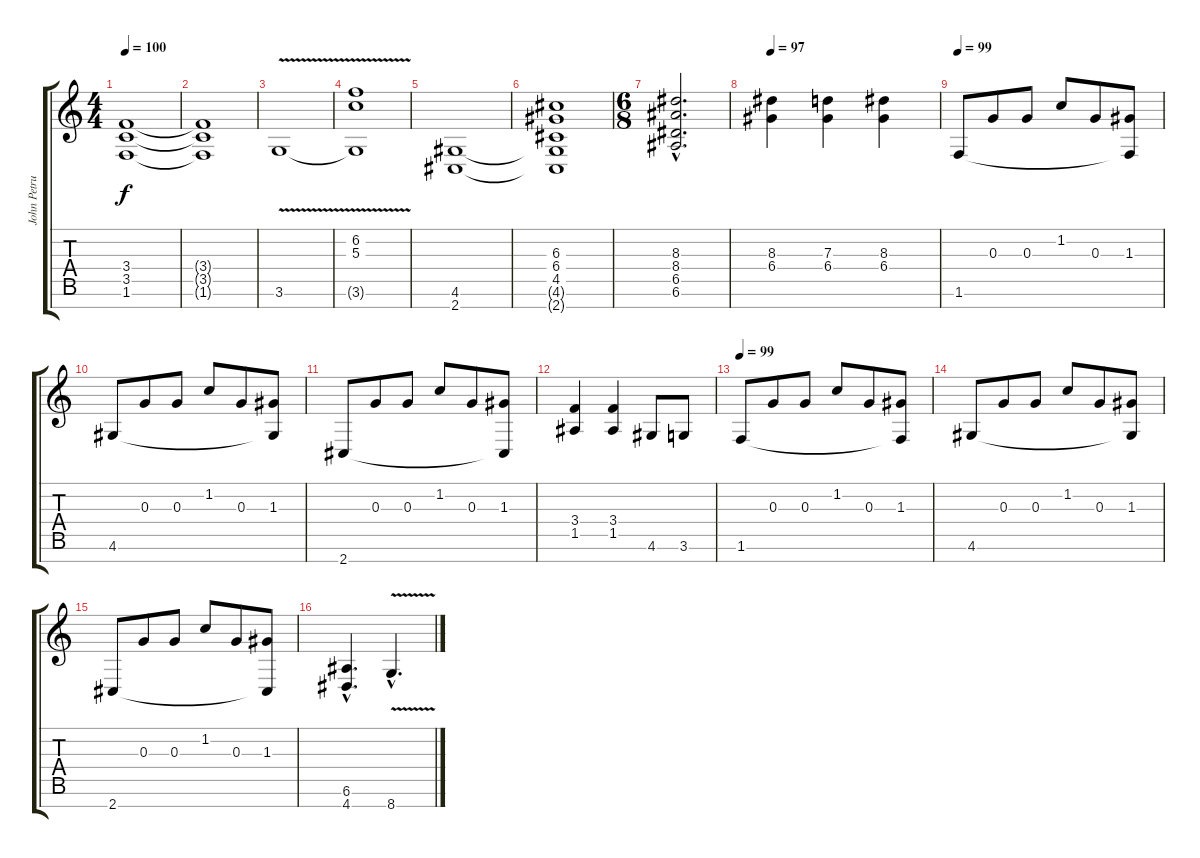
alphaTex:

\track ("John Petrucci" "John Petru") {instrument distortionguitar}
\staff {score tabs}
\tuning (E4 B3 G3 D3 A2 E2 B1) {hide}
\ts (4 4)
\tempo 100
\clef g2
\ks c
(3.4 3.5 1.6).1{dy f} |
(3.4{t} 3.5{t} 1.6{t}).1 |
3.6{v}.1 |
(6.2 5.3 3.6{t}).1 |
(4.6 2.7).1 |
(6.3 6.4 4.5 4.6{t} 2.7{t}).1 |
\ts (6 8)
(8.3{hac} 8.4{hac} 6.5{hac} 6.6{hac}).2{d} |
\tempo 97
(8.3 6.4).4 (7.3 6.4).4 (8.3 6.4).4 |
\tempo 99
1.6.8 0.3.8 0.3.8 1.2.8 0.3.8 (1.3 1.6{t}).8 |
4.6.8 0.3.8 0.3.8 1.2.8 0.3.8 (1.3 4.6{t}).8 |
2.7.8 0.3.8 0.3.8 1.2.8 0.3.8 (1.3 2.7{t}).8 |
(3.4 1.5).4 (3.4 1.5).4 4.6.8 3.6.8 |
\tempo 99
1.6.8 0.3.8 0.3.8 1.2.8 0.3.8 (1.3 1.6{t}).8 |
4.6.8 0.3.8 0.3.8 1.2.8 0.3.8 (1.3 4.6{t}).8 |
2.7.8 0.3.8 0.3.8 1.2.8 0.3.8 (1.3 2.7{t}).8 |
(6.6{hac} 4.7{hac}).4{d} 8.7{v hac}.4{d}
